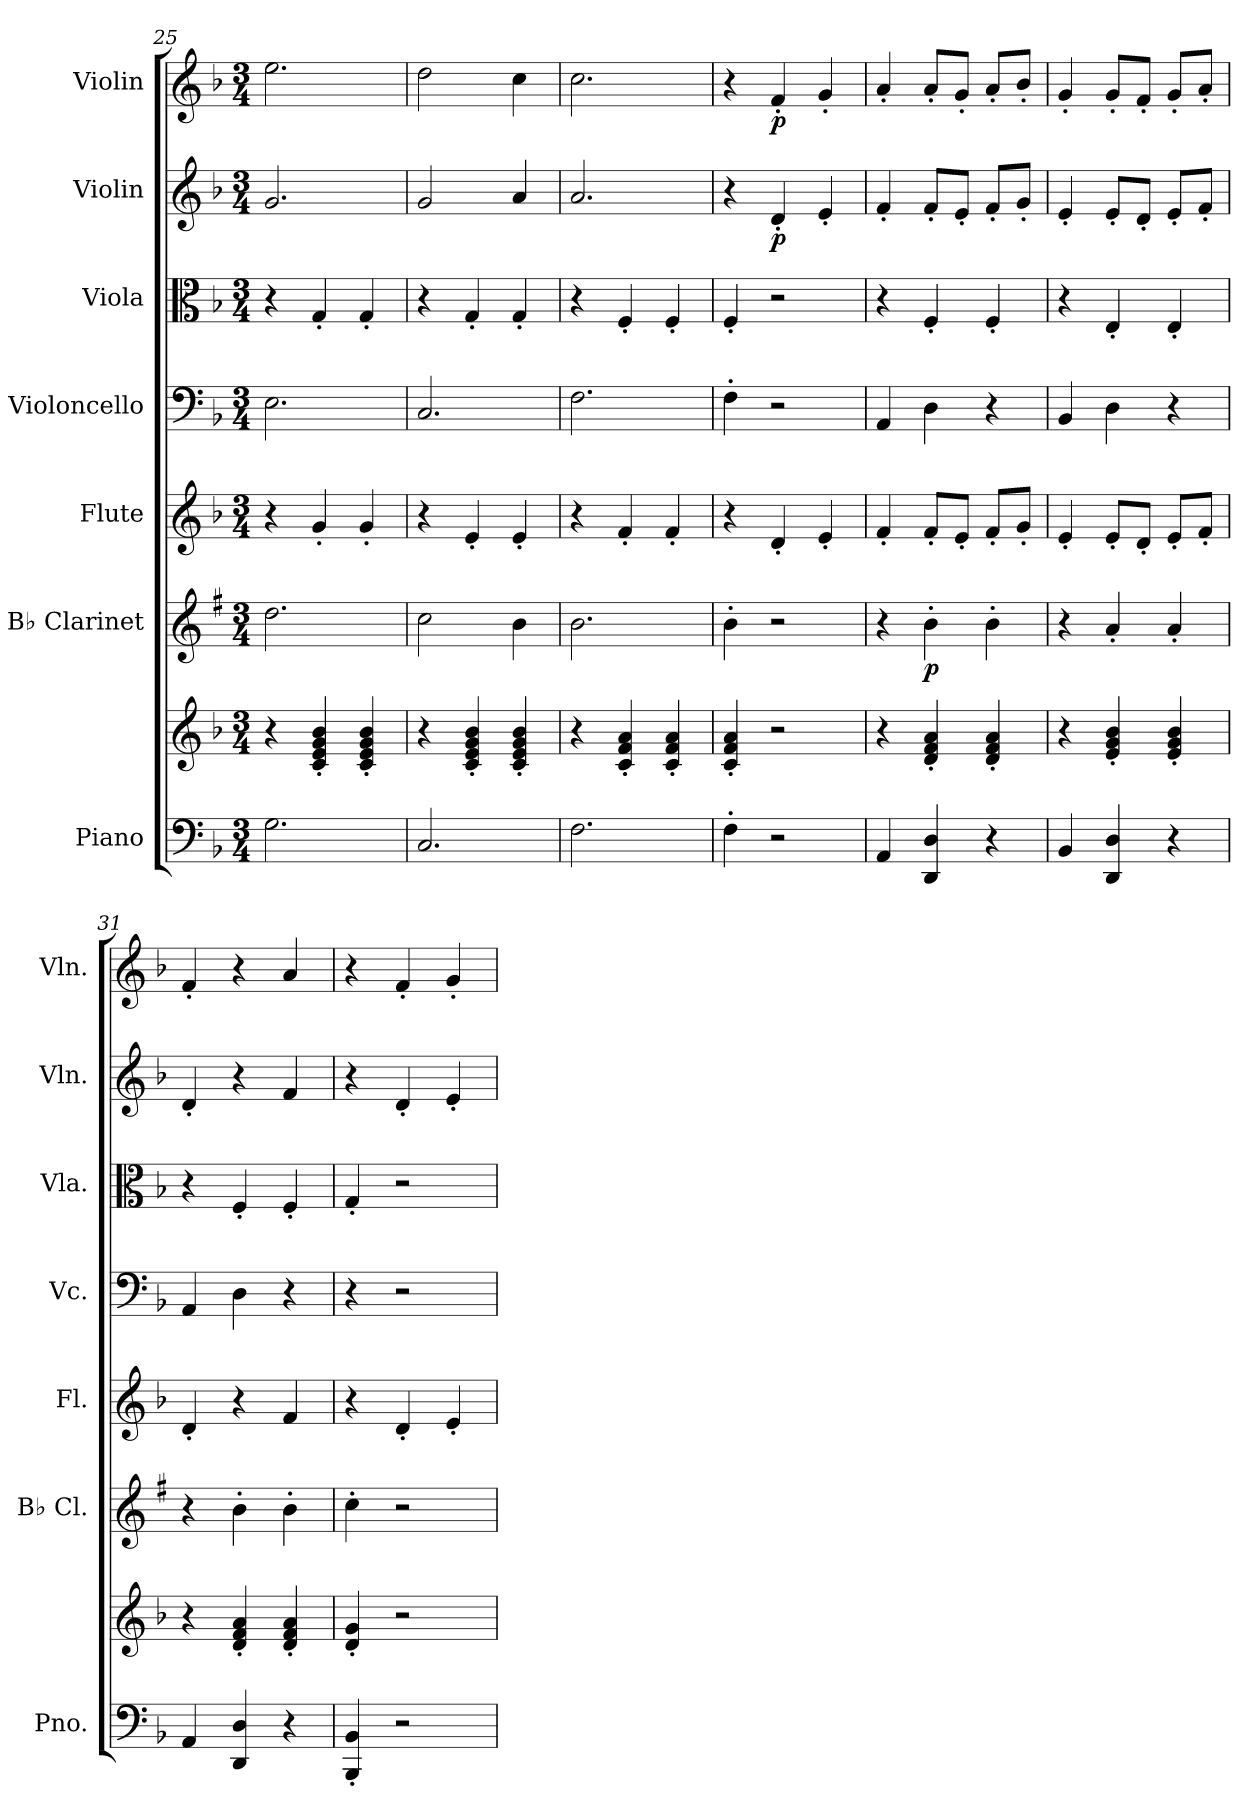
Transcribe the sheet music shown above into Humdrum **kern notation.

**kern	**kern	**kern	**dynam	**kern	**kern	**kern	**kern	**dynam	**kern	**dynam
*part7	*part7	*part6	*part6	*part5	*part4	*part3	*part2	*part2	*part1	*part1
*staff8	*staff7	*staff6	*staff6	*staff5	*staff4	*staff3	*staff2	*staff2	*staff1	*staff1
*I"Piano	*	*I"B♭ Clarinet	*	*I"Flute	*I"Violoncello	*I"Viola	*I"Violin	*	*I"Violin	*
*I'Pno.	*	*I'B♭ Cl.	*	*I'Fl.	*I'Vc.	*I'Vla.	*I'Vln.	*	*I'Vln.	*
*clefF4	*clefG2	*clefG2	*	*clefG2	*clefF4	*clefC3	*clefG2	*	*clefG2	*
*	*	*ITrd1c2	*	*	*	*	*	*	*	*
*k[b-]	*k[b-]	*k[b-]	*	*k[b-]	*k[b-]	*k[b-]	*k[b-]	*	*k[b-]	*
*M3/4	*M3/4	*M3/4	*	*M3/4	*M3/4	*M3/4	*M3/4	*	*M3/4	*
=25	=25	=25	=25	=25	=25	=25	=25	=25	=25	=25
2.G\	4r	2.cc\	.	4r	2.E\	4r	2.g/	.	2.ee\	.
.	4c/' 4e/' 4g/' 4b-/'	.	.	4g'/	.	4G'/	.	.	.	.
.	4c/' 4e/' 4g/' 4b-/'	.	.	4g'/	.	4G'/	.	.	.	.
=26	=26	=26	=26	=26	=26	=26	=26	=26	=26	=26
2.C/	4r	2b-\	.	4r	2.C/	4r	2g/	.	2dd\	.
.	4c/' 4e/' 4g/' 4b-/'	.	.	4e'/	.	4G'/	.	.	.	.
.	4c/' 4e/' 4g/' 4b-/'	4a\	.	4e'/	.	4G'/	4a/	.	4cc\	.
=27	=27	=27	=27	=27	=27	=27	=27	=27	=27	=27
2.F\	4r	2.a\	.	4r	2.F\	4r	2.a/	.	2.cc\	.
.	4c/' 4f/' 4a/'	.	.	4f'/	.	4F'/	.	.	.	.
.	4c/' 4f/' 4a/'	.	.	4f'/	.	4F'/	.	.	.	.
=28	=28	=28	=28	=28	=28	=28	=28	=28	=28	=28
4F'\	4c/' 4f/' 4a/'	4a'\	.	4r	4F'\	4F'/	4r	.	4r	.
!	!	!	!	!	!	!	!	!LO:DY:b	!	!LO:DY:b
2r	2r	2r	.	4d'/	2r	2r	4d'/	p	4f'/	p
.	.	.	.	4e'/	.	.	4e'/	.	4g'/	.
=29	=29	=29	=29	=29	=29	=29	=29	=29	=29	=29
4AA/	4r	4r	.	4f'/	4AA/	4r	4f'/	.	4a'/	.
!	!	!	!LO:DY:b	!	!	!	!	!	!	!
4DD/ 4D/	4d/' 4f/' 4a/'	4a'\	p	8f'/L	4D\	4F'/	8f'/L	.	8a'/L	.
.	.	.	.	8e'/J	.	.	8e'/J	.	8g'/J	.
4r	4d/' 4f/' 4a/'	4a'\	.	8f'/L	4r	4F'/	8f'/L	.	8a'/L	.
.	.	.	.	8g'/J	.	.	8g'/J	.	8b-'/J	.
=30	=30	=30	=30	=30	=30	=30	=30	=30	=30	=30
4BB-/	4r	4r	.	4e'/	4BB-/	4r	4e'/	.	4g'/	.
4DD/ 4D/	4e/' 4g/' 4b-/'	4g'/	.	8e'/L	4D\	4E'/	8e'/L	.	8g'/L	.
.	.	.	.	8d'/J	.	.	8d'/J	.	8f'/J	.
4r	4e/' 4g/' 4b-/'	4g'/	.	8e'/L	4r	4E'/	8e'/L	.	8g'/L	.
.	.	.	.	8f'/J	.	.	8f'/J	.	8a'/J	.
=31	=31	=31	=31	=31	=31	=31	=31	=31	=31	=31
4AA/	4r	4r	.	4d'/	4AA/	4r	4d'/	.	4f'/	.
4DD/ 4D/	4d/' 4f/' 4a/'	4a'\	.	4r	4D\	4F'/	4r	.	4r	.
4r	4d/' 4f/' 4a/'	4a'\	.	4f/	4r	4F'/	4f/	.	4a/	.
!!LO:PB:g=z
=32	=32	=32	=32	=32	=32	=32	=32	=32	=32	=32
4BBB-/' 4BB-/'	4d/' 4g/'	4b-'\	.	4r	4r	4G'/	4r	.	4r	.
2r	2r	2r	.	4d'/	2r	2r	4d'/	.	4f'/	.
.	.	.	.	4e'/	.	.	4e'/	.	4g'/	.
=	=	=	=	=	=	=	=	=	=	=
*-	*-	*-	*-	*-	*-	*-	*-	*-	*-	*-
